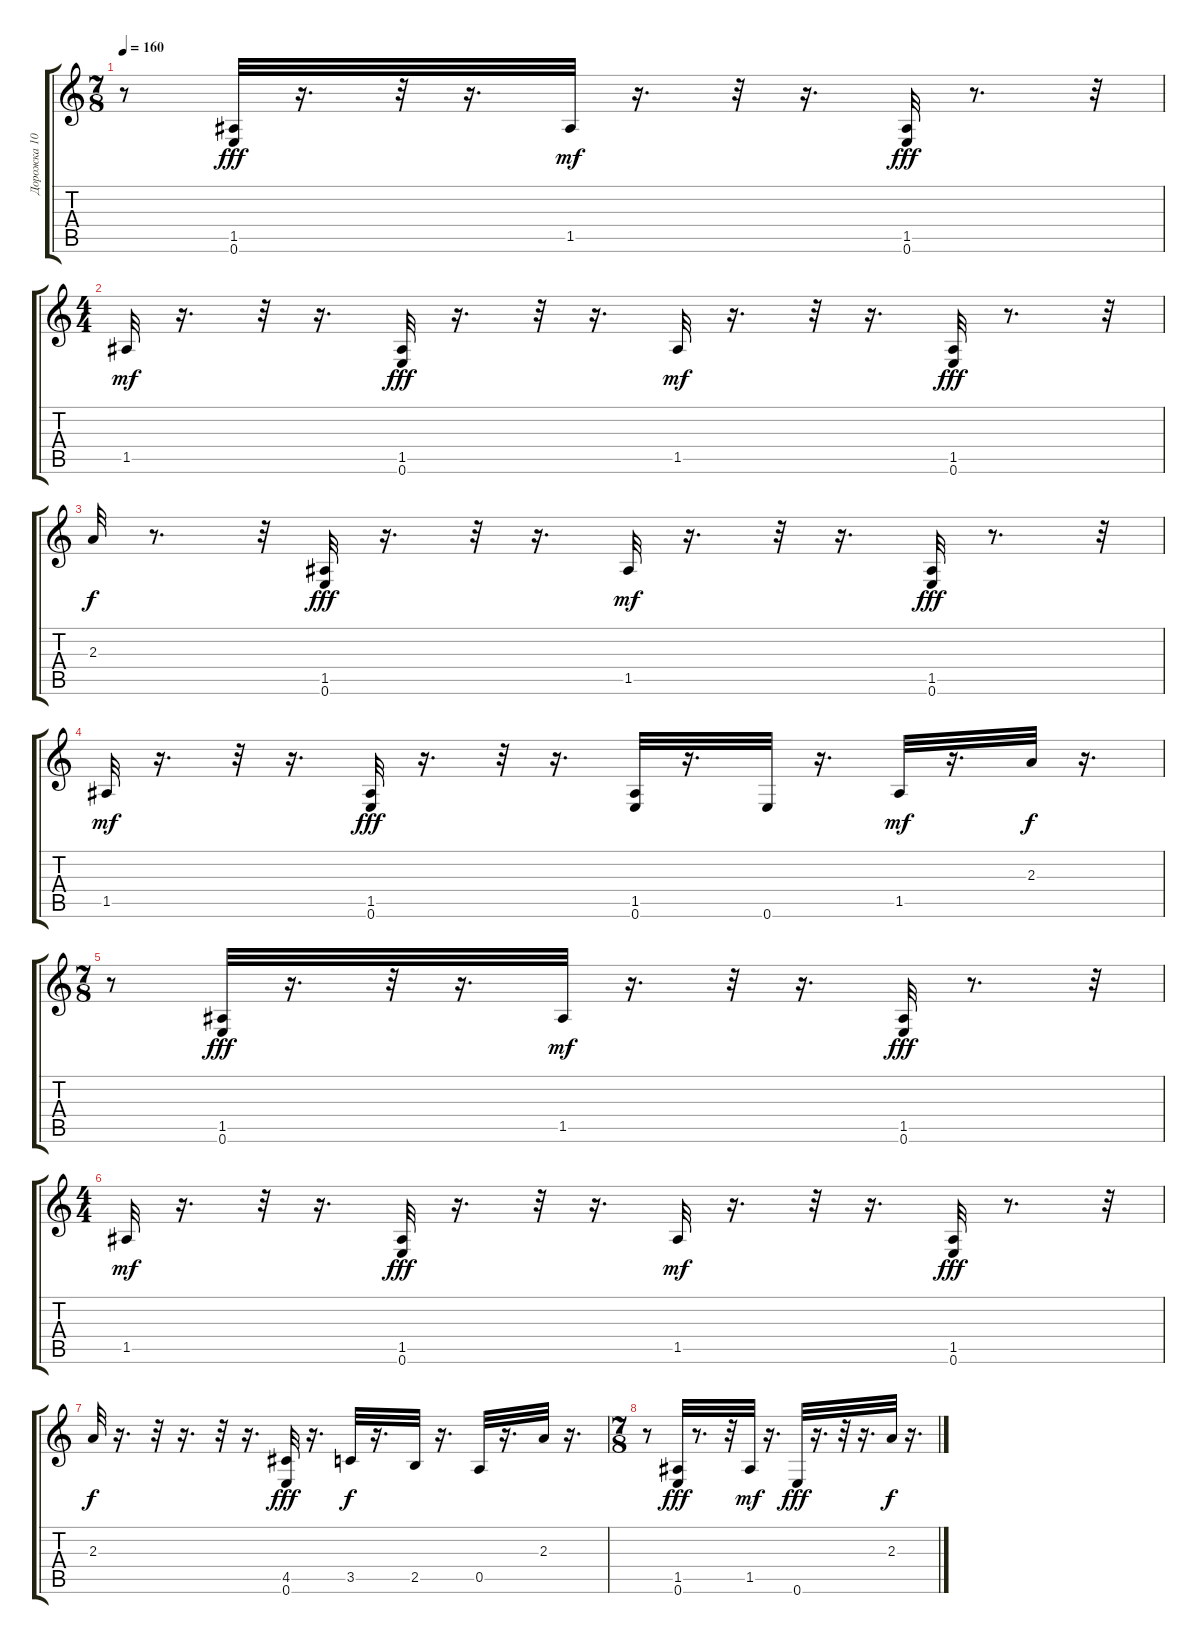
\track ("Дорожка 10" "Дорожка 10") {instrument acousticguitarnylon}
\staff {score tabs}
\tuning (E4 B3 G3 D3 A2 E2) {hide}
\ts (7 8)
\tempo 160
\clef g2
\ks c
r.8{dy f} (1.5 0.6).32{dy fff} r.16{d} r.32 r.16{d} 1.5.32{dy mf} r.16{d} r.32 r.16{d} (1.5 0.6).32{dy fff} r.8{d} r.32 |
\ts (4 4)
1.5.32{dy mf} r.16{d} r.32 r.16{d} (1.5 0.6).32{dy fff} r.16{d} r.32 r.16{d} 1.5.32{dy mf} r.16{d} r.32 r.16{d} (1.5 0.6).32{dy fff} r.8{d} r.32 |
2.3.32{dy f} r.8{d} r.32 (1.5 0.6).32{dy fff} r.16{d} r.32 r.16{d} 1.5.32{dy mf} r.16{d} r.32 r.16{d} (1.5 0.6).32{dy fff} r.8{d} r.32 |
1.5.32{dy mf} r.16{d} r.32 r.16{d} (1.5 0.6).32{dy fff} r.16{d} r.32 r.16{d} (1.5 0.6).32 r.16{d} 0.6.32 r.16{d} 1.5.32{dy mf} r.16{d} 2.3.32{dy f} r.16{d} |
\ts (7 8)
r.8 (1.5 0.6).32{dy fff} r.16{d} r.32 r.16{d} 1.5.32{dy mf} r.16{d} r.32 r.16{d} (1.5 0.6).32{dy fff} r.8{d} r.32 |
\ts (4 4)
1.5.32{dy mf} r.16{d} r.32 r.16{d} (1.5 0.6).32{dy fff} r.16{d} r.32 r.16{d} 1.5.32{dy mf} r.16{d} r.32 r.16{d} (1.5 0.6).32{dy fff} r.8{d} r.32 |
2.3.32{dy f} r.16{d} r.32 r.16{d} r.32 r.16{d} (4.5 0.6).32{dy fff} r.16{d} 3.5.32{dy f} r.16{d} 2.5.32 r.16{d} 0.5.32 r.16{d} 2.3.32 r.16{d} |
\ts (7 8)
r.8 (1.5 0.6).32{dy fff} r.8{d} r.32 1.5.32{dy mf} r.16{d} 0.6.32{dy fff} r.16{d} r.32 r.16{d} 2.3.32{dy f} r.16{d}
